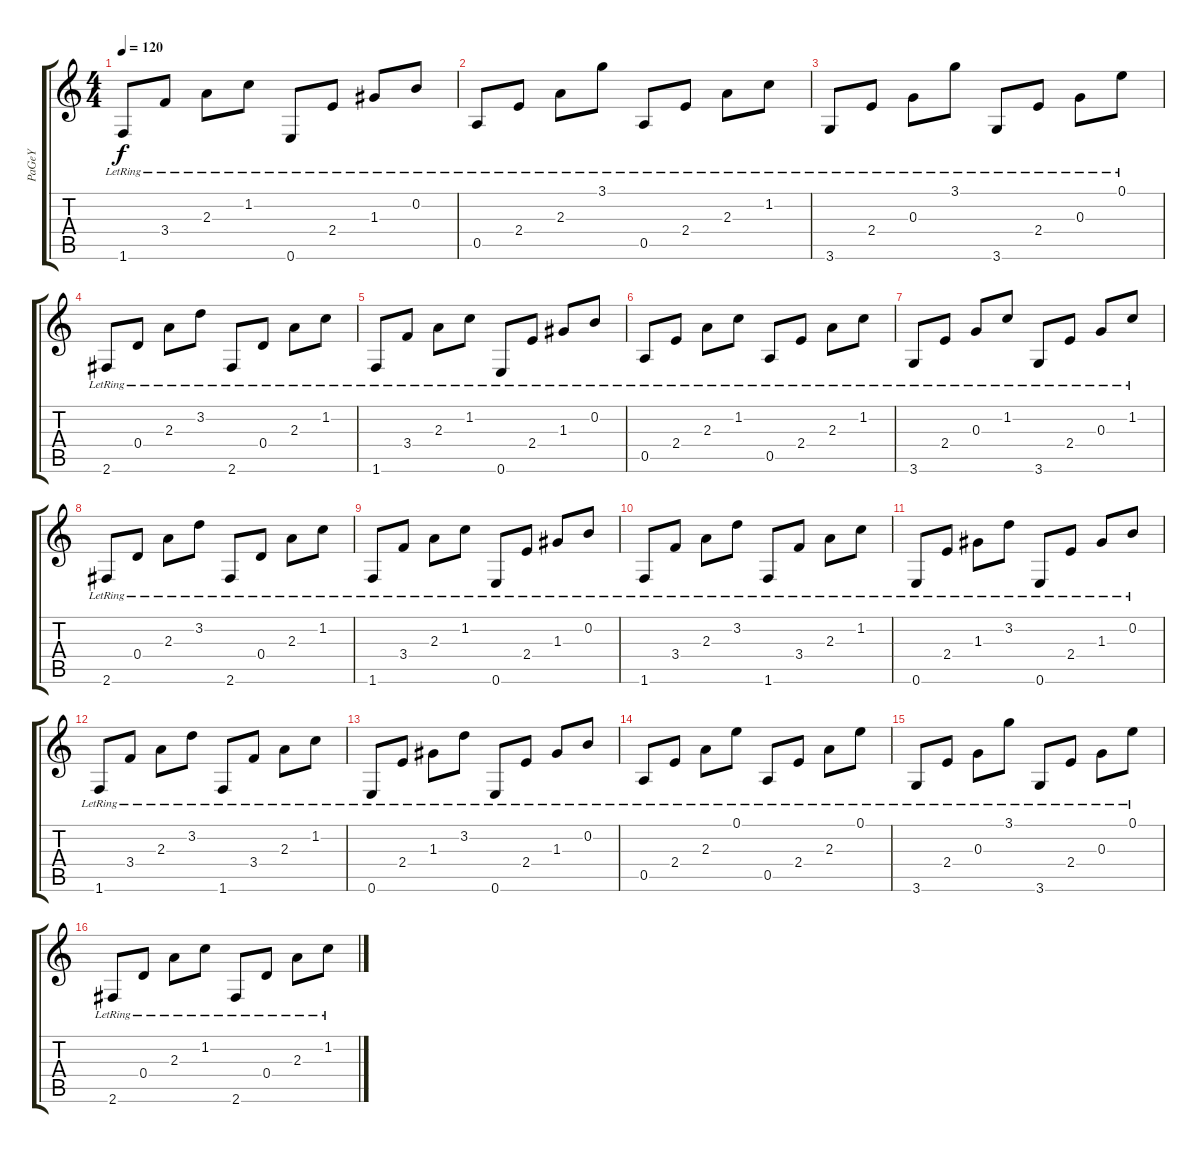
\track ("PaGeY" "PaGeY") {instrument acousticguitarsteel}
\staff {score tabs}
\tuning (E4 B3 G3 D3 A2 E2) {hide}
\ts (4 4)
\tempo 120
\clef g2
\ks c
1.6{lr}.8{dy f} 3.4{lr}.8 2.3{lr}.8 1.2{lr}.8 0.6{lr}.8 2.4{lr}.8 1.3{lr}.8 0.2{lr}.8 |
0.5{lr}.8 2.4{lr}.8 2.3{lr}.8 3.1{lr}.8 0.5{lr}.8 2.4{lr}.8 2.3{lr}.8 1.2{lr}.8 |
3.6{lr}.8 2.4{lr}.8 0.3{lr}.8 3.1{lr}.8 3.6{lr}.8 2.4{lr}.8 0.3{lr}.8 0.1{lr}.8 |
2.6{lr}.8 0.4{lr}.8 2.3{lr}.8 3.2{lr}.8 2.6{lr}.8 0.4{lr}.8 2.3{lr}.8 1.2{lr}.8 |
1.6{lr}.8 3.4{lr}.8 2.3{lr}.8 1.2{lr}.8 0.6{lr}.8 2.4{lr}.8 1.3{lr}.8 0.2{lr}.8 |
0.5{lr}.8 2.4{lr}.8 2.3{lr}.8 1.2{lr}.8 0.5{lr}.8 2.4{lr}.8 2.3{lr}.8 1.2{lr}.8 |
3.6{lr}.8 2.4{lr}.8 0.3{lr}.8 1.2{lr}.8 3.6{lr}.8 2.4{lr}.8 0.3{lr}.8 1.2{lr}.8 |
2.6{lr}.8 0.4{lr}.8 2.3{lr}.8 3.2{lr}.8 2.6{lr}.8 0.4{lr}.8 2.3{lr}.8 1.2{lr}.8 |
1.6{lr}.8 3.4{lr}.8 2.3{lr}.8 1.2{lr}.8 0.6{lr}.8 2.4{lr}.8 1.3{lr}.8 0.2{lr}.8 |
1.6{lr}.8 3.4{lr}.8 2.3{lr}.8 3.2{lr}.8 1.6{lr}.8 3.4{lr}.8 2.3{lr}.8 1.2{lr}.8 |
0.6{lr}.8 2.4{lr}.8 1.3{lr}.8 3.2{lr}.8 0.6{lr}.8 2.4{lr}.8 1.3{lr}.8 0.2{lr}.8 |
1.6{lr}.8 3.4{lr}.8 2.3{lr}.8 3.2{lr}.8 1.6{lr}.8 3.4{lr}.8 2.3{lr}.8 1.2{lr}.8 |
0.6{lr}.8 2.4{lr}.8 1.3{lr}.8 3.2{lr}.8 0.6{lr}.8 2.4{lr}.8 1.3{lr}.8 0.2{lr}.8 |
0.5{lr}.8 2.4{lr}.8 2.3{lr}.8 0.1{lr}.8 0.5{lr}.8 2.4{lr}.8 2.3{lr}.8 0.1{lr}.8 |
3.6{lr}.8 2.4{lr}.8 0.3{lr}.8 3.1{lr}.8 3.6{lr}.8 2.4{lr}.8 0.3{lr}.8 0.1{lr}.8 |
2.6{lr}.8 0.4{lr}.8 2.3{lr}.8 1.2{lr}.8 2.6{lr}.8 0.4{lr}.8 2.3{lr}.8 1.2{lr}.8
